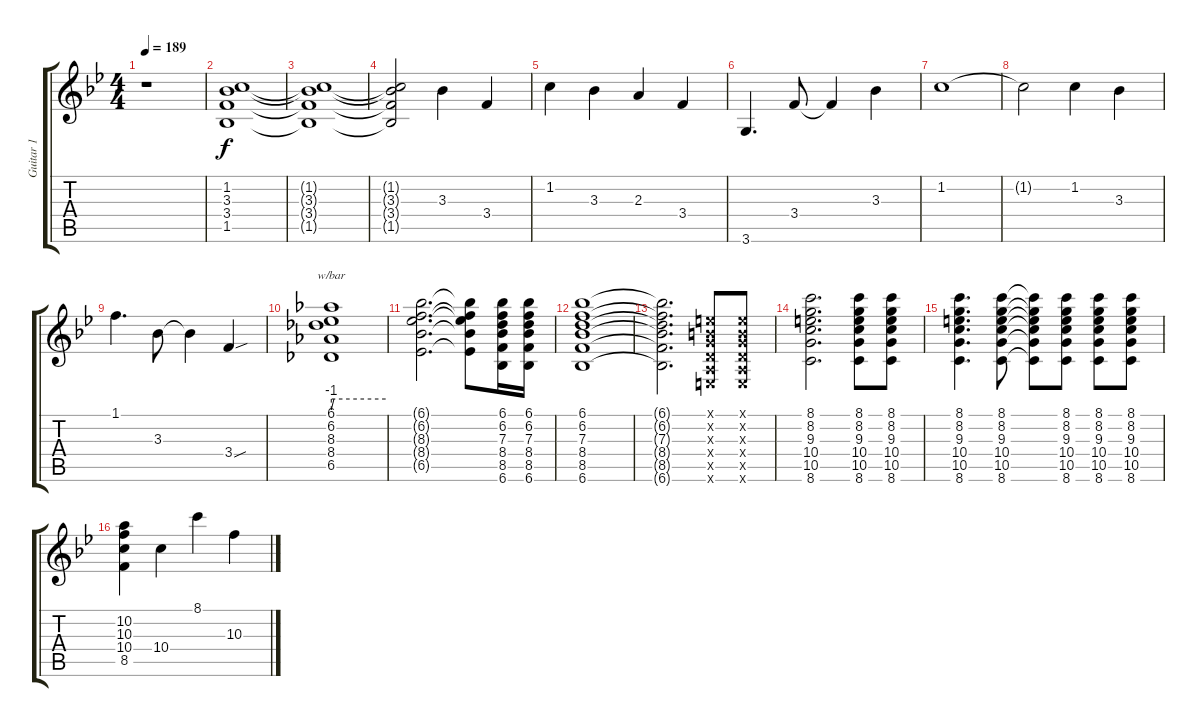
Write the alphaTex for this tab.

\track ("Guitar 1" "Guitar 1") {instrument overdrivenguitar}
\staff {score tabs}
\tuning (E4 B3 G3 D3 A2 E2) {hide}
\ts (4 4)
\tempo 189
\clef g2
\ks bb
r.1{dy f} |
(1.2 3.3 3.4 1.5).1 |
(1.2{t} 3.3{t} 3.4{t} 1.5{t}).1 |
(1.2{t} 3.3{t} 3.4{t} 1.5{t}).2 3.3.4 3.4.4 |
1.2.4 3.3.4 2.3.4 3.4.4 |
3.6.4{d} 3.4.8 3.4{t}.4 3.3.4 |
1.2.1 |
1.2{t}.2 1.2.4 3.3.4 |
1.1.4{d} 3.3.8 3.3{t}.4 3.4{sou}.4 |
(6.1 6.2 8.3 8.4 6.5).1{tbe (custom default 0 -4 3 0 60 0)} |
(6.1{t} 6.2{t} 8.3{t} 8.4{t} 6.5{t}).2{d} (6.1{t} 6.2{t} 8.3{t} 8.4{t} 6.5{t}).8 (6.1 6.2 7.3 8.4 8.5 6.6).16 (6.1 6.2 7.3 8.4 8.5 6.6).16 |
(6.1 6.2 7.3 8.4 8.5 6.6).1 |
(6.1{t} 6.2{t} 7.3{t} 8.4{t} 8.5{t} 6.6{t}).2{d} (0.1{x} 0.2{x} 0.3{x} 0.4{x} 0.5{x} 0.6{x}).8 (0.1{x} 0.2{x} 0.3{x} 0.4{x} 0.5{x} 0.6{x}).8 |
(8.1 8.2 9.3 10.4 10.5 8.6).2{d} (8.1 8.2 9.3 10.4 10.5 8.6).8 (8.1 8.2 9.3 10.4 10.5 8.6).8 |
(8.1 8.2 9.3 10.4 10.5 8.6).4{d} (8.1 8.2 9.3 10.4 10.5 8.6).8 (8.1{t} 8.2{t} 9.3{t} 10.4{t} 10.5{t} 8.6{t}).8 (8.1 8.2 9.3 10.4 10.5 8.6).8 (8.1 8.2 9.3 10.4 10.5 8.6).8 (8.1 8.2 9.3 10.4 10.5 8.6).8 |
(10.2 10.3 10.4 8.5).4 10.4.4 8.1.4 10.3.4
